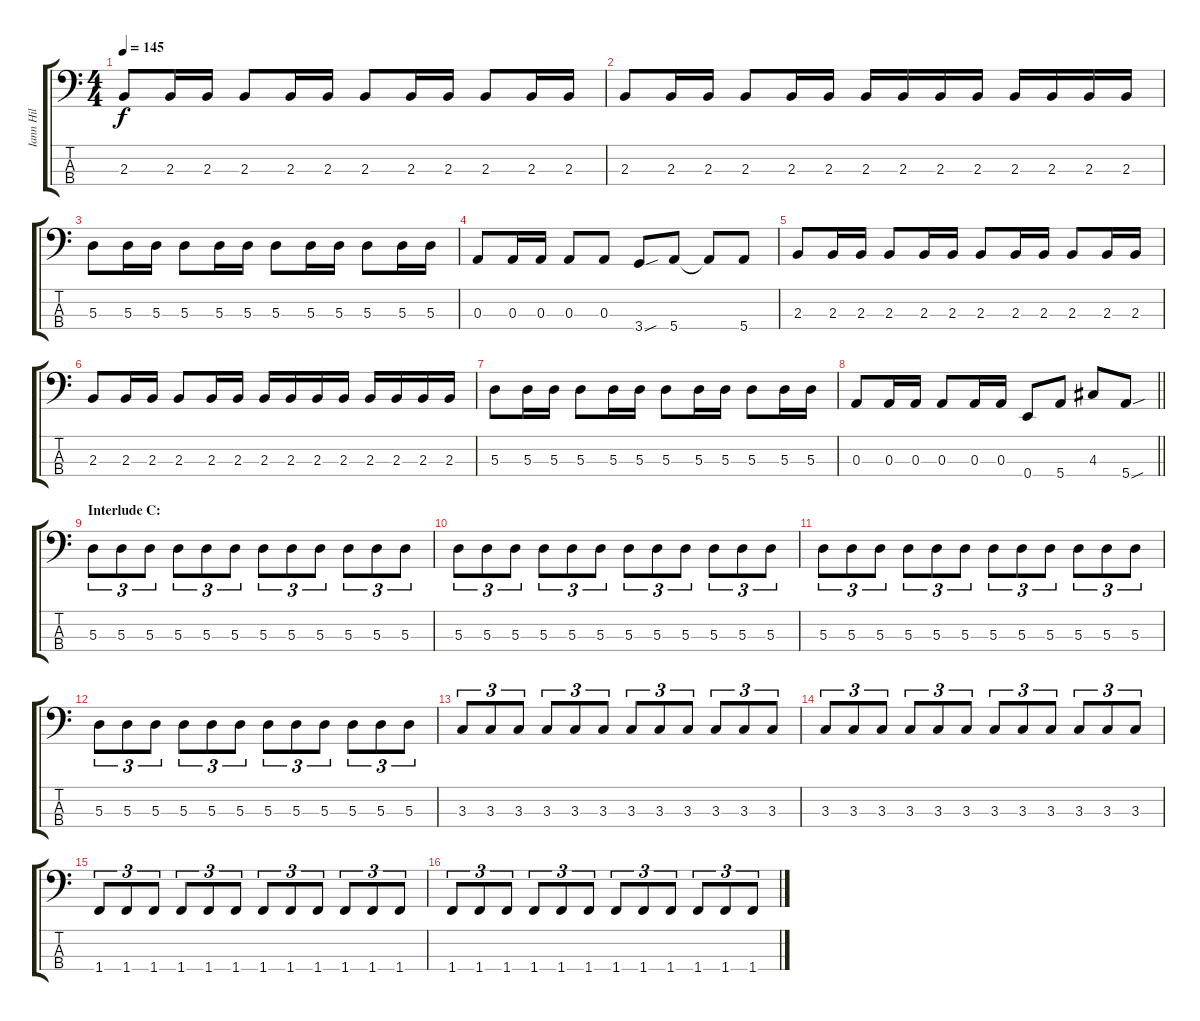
\track ("Iann Hil" "Iann Hil") {instrument electricbasspick}
\staff {score tabs}
\tuning (G2 D2 A1 E1) {hide}
\ts (4 4)
\tempo 145
\clef f4
\ks c
2.3.8{dy f} 2.3.16 2.3.16 2.3.8 2.3.16 2.3.16 2.3.8 2.3.16 2.3.16 2.3.8 2.3.16 2.3.16 |
2.3.8 2.3.16 2.3.16 2.3.8 2.3.16 2.3.16 2.3.16 2.3.16 2.3.16 2.3.16 2.3.16 2.3.16 2.3.16 2.3.16 |
5.3.8 5.3.16 5.3.16 5.3.8 5.3.16 5.3.16 5.3.8 5.3.16 5.3.16 5.3.8 5.3.16 5.3.16 |
0.3.8 0.3.16 0.3.16 0.3.8 0.3.8 3.4{sou}.8 5.4.8 5.4{t}.8 5.4.8 |
2.3.8 2.3.16 2.3.16 2.3.8 2.3.16 2.3.16 2.3.8 2.3.16 2.3.16 2.3.8 2.3.16 2.3.16 |
2.3.8 2.3.16 2.3.16 2.3.8 2.3.16 2.3.16 2.3.16 2.3.16 2.3.16 2.3.16 2.3.16 2.3.16 2.3.16 2.3.16 |
5.3.8 5.3.16 5.3.16 5.3.8 5.3.16 5.3.16 5.3.8 5.3.16 5.3.16 5.3.8 5.3.16 5.3.16 |
\barLineRight lightlight
0.3.8 0.3.16 0.3.16 0.3.8 0.3.16 0.3.16 0.4.8 5.4.8 4.3.8 5.4{sou}.8 |
\section ("" "Interlude C:")
5.3.8{tu (3 2)} 5.3.8{tu (3 2)} 5.3.8{tu (3 2)} 5.3.8{tu (3 2)} 5.3.8{tu (3 2)} 5.3.8{tu (3 2)} 5.3.8{tu (3 2)} 5.3.8{tu (3 2)} 5.3.8{tu (3 2)} 5.3.8{tu (3 2)} 5.3.8{tu (3 2)} 5.3.8{tu (3 2)} |
5.3.8{tu (3 2)} 5.3.8{tu (3 2)} 5.3.8{tu (3 2)} 5.3.8{tu (3 2)} 5.3.8{tu (3 2)} 5.3.8{tu (3 2)} 5.3.8{tu (3 2)} 5.3.8{tu (3 2)} 5.3.8{tu (3 2)} 5.3.8{tu (3 2)} 5.3.8{tu (3 2)} 5.3.8{tu (3 2)} |
5.3.8{tu (3 2)} 5.3.8{tu (3 2)} 5.3.8{tu (3 2)} 5.3.8{tu (3 2)} 5.3.8{tu (3 2)} 5.3.8{tu (3 2)} 5.3.8{tu (3 2)} 5.3.8{tu (3 2)} 5.3.8{tu (3 2)} 5.3.8{tu (3 2)} 5.3.8{tu (3 2)} 5.3.8{tu (3 2)} |
5.3.8{tu (3 2)} 5.3.8{tu (3 2)} 5.3.8{tu (3 2)} 5.3.8{tu (3 2)} 5.3.8{tu (3 2)} 5.3.8{tu (3 2)} 5.3.8{tu (3 2)} 5.3.8{tu (3 2)} 5.3.8{tu (3 2)} 5.3.8{tu (3 2)} 5.3.8{tu (3 2)} 5.3.8{tu (3 2)} |
3.3.8{tu (3 2)} 3.3.8{tu (3 2)} 3.3.8{tu (3 2)} 3.3.8{tu (3 2)} 3.3.8{tu (3 2)} 3.3.8{tu (3 2)} 3.3.8{tu (3 2)} 3.3.8{tu (3 2)} 3.3.8{tu (3 2)} 3.3.8{tu (3 2)} 3.3.8{tu (3 2)} 3.3.8{tu (3 2)} |
3.3.8{tu (3 2)} 3.3.8{tu (3 2)} 3.3.8{tu (3 2)} 3.3.8{tu (3 2)} 3.3.8{tu (3 2)} 3.3.8{tu (3 2)} 3.3.8{tu (3 2)} 3.3.8{tu (3 2)} 3.3.8{tu (3 2)} 3.3.8{tu (3 2)} 3.3.8{tu (3 2)} 3.3.8{tu (3 2)} |
1.4.8{tu (3 2)} 1.4.8{tu (3 2)} 1.4.8{tu (3 2)} 1.4.8{tu (3 2)} 1.4.8{tu (3 2)} 1.4.8{tu (3 2)} 1.4.8{tu (3 2)} 1.4.8{tu (3 2)} 1.4.8{tu (3 2)} 1.4.8{tu (3 2)} 1.4.8{tu (3 2)} 1.4.8{tu (3 2)} |
1.4.8{tu (3 2)} 1.4.8{tu (3 2)} 1.4.8{tu (3 2)} 1.4.8{tu (3 2)} 1.4.8{tu (3 2)} 1.4.8{tu (3 2)} 1.4.8{tu (3 2)} 1.4.8{tu (3 2)} 1.4.8{tu (3 2)} 1.4.8{tu (3 2)} 1.4.8{tu (3 2)} 1.4.8{tu (3 2)}
